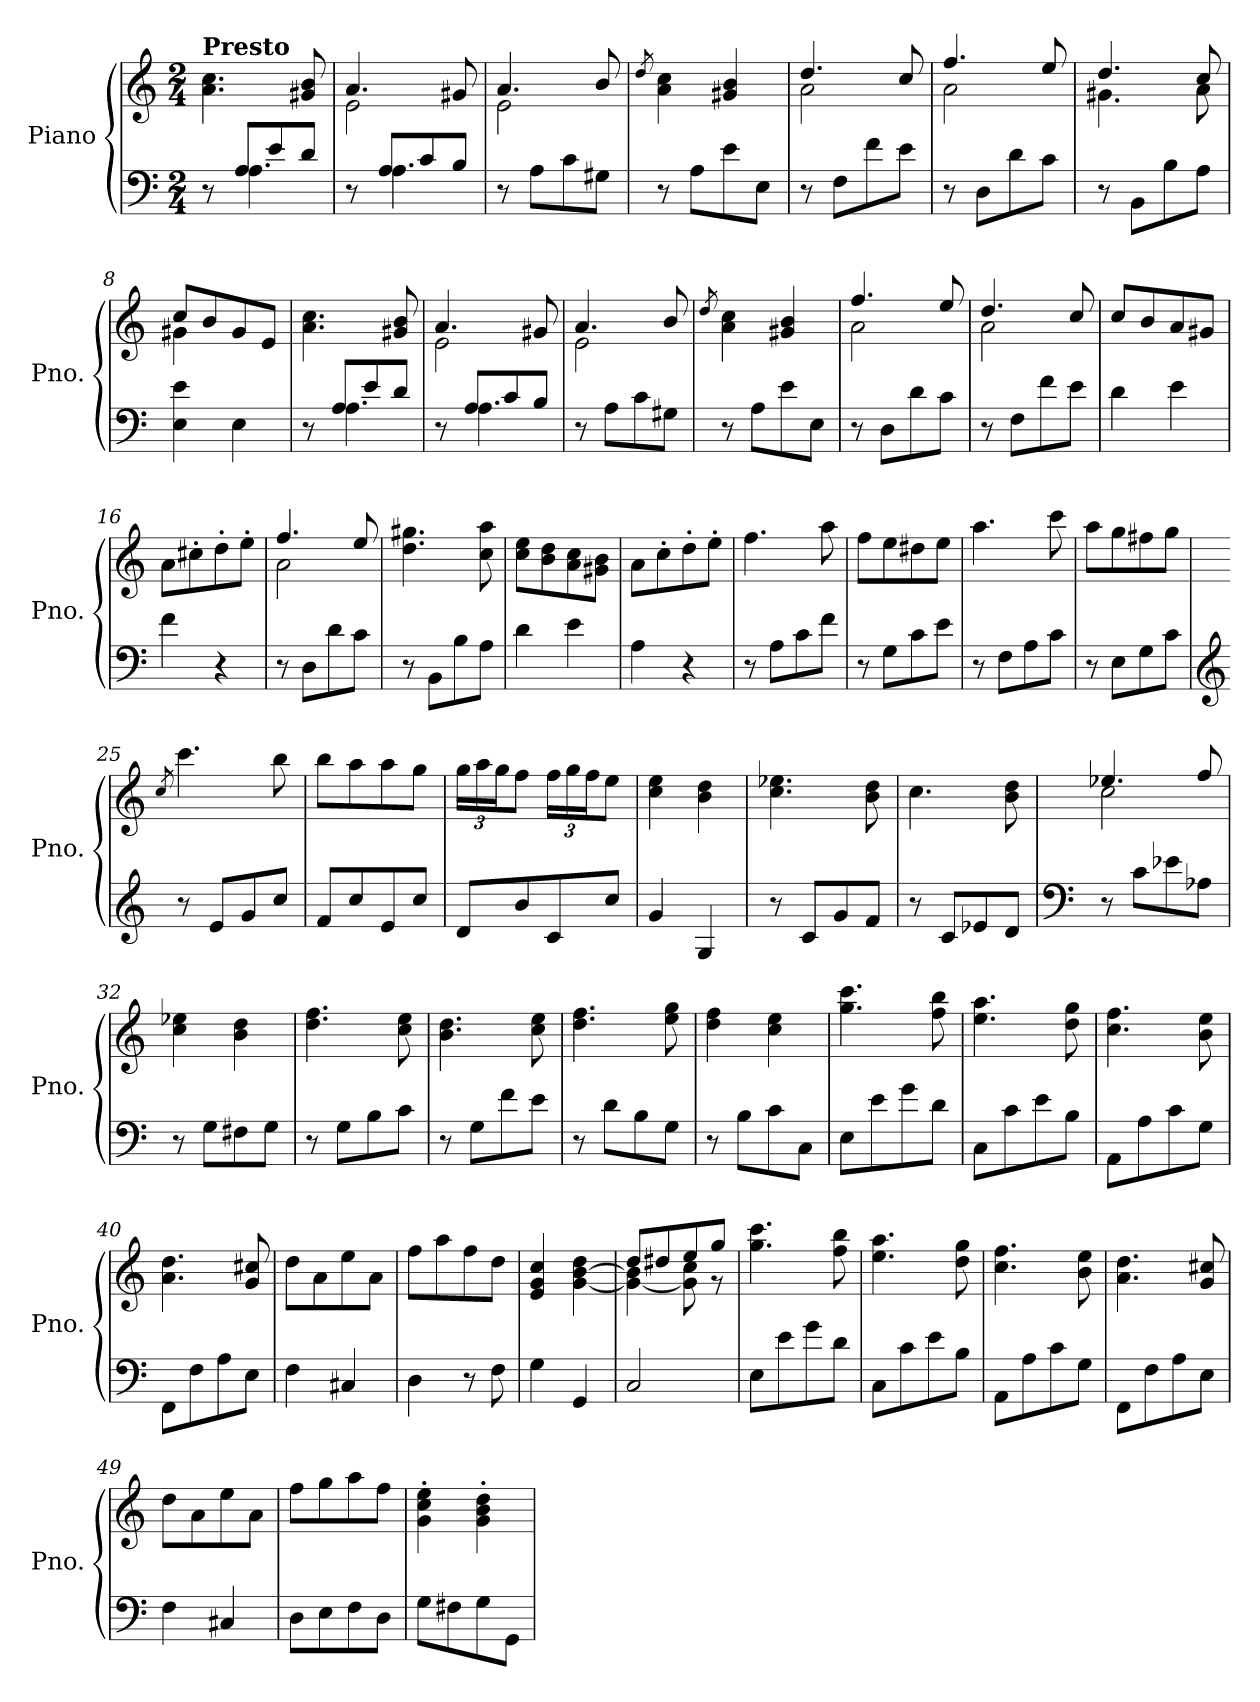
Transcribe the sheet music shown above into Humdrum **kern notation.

**kern	**kern
*part1	*part1
*staff2	*staff1
*I"Piano	*
*I'Pno.	*
*clefF4	*clefG2
*k[]	*k[]
*M2/4	*M2/4
=1	=1
*^	*^
!	!	!LO:TX:a:B:t=Presto	!
8r	8ryy	4.a\ 4.cc\	4.ryy
8A/L	4.A\	.	.
8e/	.	.	.
8d/J	.	8g#X/ 8b/	8ryy
=2	=2	=2	=2
8r	8ryy	4.a/	2e\
8A/L	4.A\	.	.
8c/	.	.	.
8B/J	.	8g#X/	.
*v	*v	*	*
=3	=3	=3
8r	4.a/	2e\
8A\L	.	.
8c\	.	.
8G#X\J	8b/	.
*	*v	*v
=4	=4
.	8qdd/
8r	4a\ 4cc\
8A\L	.
8e\	4g#X/ 4b/
8E\J	.
=5	=5
*	*^
8r	4.dd/	2a\
8F\L	.	.
8f\	.	.
8e\J	8cc/	.
=6	=6	=6
8r	4.ff/	2a\
8D\L	.	.
8d\	.	.
8c\J	8ee/	.
=7	=7	=7
8r	4.dd/	4.g#X\
8BB\L	.	.
8B\	.	.
8A\J	8cc/	8a\
=8	=8	=8
4E\ 4e\	8cc/L	4g#X\
.	8b/	.
4E\	8g#/	4ryy
.	8e/J	.
*	*v	*v
=9	=9
*^	*
8r	8ryy	4.a\ 4.cc\
8A/L	4.A\	.
8e/	.	.
8d/J	.	8g#X/ 8b/
=10	=10	=10
*	*	*^
8r	8ryy	4.a/	2e\
8A/L	4.A\	.	.
8c/	.	.	.
8B/J	.	8g#X/	.
*v	*v	*	*
=11	=11	=11
8r	4.a/	2e\
8A\L	.	.
8c\	.	.
8G#X\J	8b/	.
*	*v	*v
=12	=12
.	8qdd/
8r	4a\ 4cc\
8A\L	.
8e\	4g#X/ 4b/
8E\J	.
=13	=13
*	*^
8r	4.ff/	2a\
8D\L	.	.
8d\	.	.
8c\J	8ee/	.
=14	=14	=14
8r	4.dd/	2a\
8F\L	.	.
8f\	.	.
8e\J	8cc/	.
*	*v	*v
=15	=15
4d\	8cc/L
.	8b/
4e\	8a/
.	8g#X/J
=16	=16
4f\	8a\L
.	8cc#X'\
4r	8dd'\
.	8ee'\J
=17	=17
*	*^
8r	4.ff/	2a\
8D\L	.	.
8d\	.	.
8c\J	8ee/	.
*	*v	*v
=18	=18
8r	4.dd\ 4.gg#X\
8BB\L	.
8B\	.
8A\J	8cc\ 8aa\
=19	=19
4d\	8cc\ 8ee\L
.	8b\ 8dd\
4e\	8a\ 8cc\
.	8g#X\ 8b\J
=20	=20
4A\	8a\L
.	8cc'\
4r	8dd'\
.	8ee'\J
=21	=21
8r	4.ff\
8A\L	.
8c\	.
8f\J	8aa\
=22	=22
8r	8ff\L
8G\L	8ee\
8c\	8dd#X\
8e\J	8ee\J
=23	=23
8r	4.aa\
8F\L	.
8A\	.
8c\J	8ccc\
=24	=24
8r	8aa\L
8E\L	8gg\
8G\	8ff#X\
8c\J	8gg\J
=25	=25
*clefG2	*
.	8qcc/
8r	4.ccc\
8e/L	.
8g/	.
8cc/J	8bb\
=26	=26
8f/L	8bb\L
8cc/	8aa\
8e/	8aa\
8cc/J	8gg\J
=27	=27
*	*Xbrackettup
8d/L	24gg\LL
.	24aa\
.	24gg\J
8b/	8ff\J
8c/	24ff\LL
.	24gg\
.	24ff\J
8cc/J	8ee\J
=28	=28
4g/	4cc\ 4ee\
4G/	4b\ 4dd\
=29	=29
8r	4.cc\ 4.ee-X\
8c/L	.
8g/	.
8f/J	8b\ 8dd\
=30	=30
8r	4.cc\
8c/L	.
8e-X/	.
8d/J	8b\ 8dd\
=31	=31
*clefF4	*
*	*^
8r	4.ee-X/	2cc\
8c\L	.	.
8e-X\	.	.
8A-X\J	8ff/	.
*	*v	*v
=32	=32
8r	4cc\ 4ee-X\
8G\L	.
8F#X\	4b\ 4dd\
8G\J	.
=33	=33
8r	4.dd\ 4.ff\
8G\L	.
8B\	.
8c\J	8cc\ 8ee\
=34	=34
8r	4.b\ 4.dd\
8G\L	.
8f\	.
8e\J	8cc\ 8ee\
=35	=35
8r	4.dd\ 4.ff\
8d\L	.
8B\	.
8G\J	8ee\ 8gg\
=36	=36
8r	4dd\ 4ff\
8B\L	.
8c\	4cc\ 4ee\
8C\J	.
=37	=37
8E\L	4.gg\ 4.ccc\
8e\	.
8g\	.
8d\J	8ff\ 8bb\
=38	=38
8C\L	4.ee\ 4.aa\
8c\	.
8e\	.
8B\J	8dd\ 8gg\
=39	=39
8AA\L	4.cc\ 4.ff\
8A\	.
8c\	.
8G\J	8b\ 8ee\
=40	=40
8FF\L	4.a\ 4.dd\
8F\	.
8A\	.
8E\J	8g/ 8cc#X/
=41	=41
4F\	8dd\L
.	8a\
4C#X/	8ee\
.	8a\J
=42	=42
4D\	8ff\L
.	8aa\
8r	8ff\
8F\	8dd\J
=43	=43
4G\	4e/ 4g/ 4cc/
4GG/	[4g\ [4b\ 4dd\
=44	=44
*	*^
2C/	8dd/L	4g\_ 4b\]
.	8dd#X/	.
.	8ee/	8g\] 8cc\
.	8gg/J	8r
*	*v	*v
=45	=45
8E\L	4.gg\ 4.ccc\
8e\	.
8g\	.
8d\J	8ff\ 8bb\
=46	=46
8C\L	4.ee\ 4.aa\
8c\	.
8e\	.
8B\J	8dd\ 8gg\
=47	=47
8AA\L	4.cc\ 4.ff\
8A\	.
8c\	.
8G\J	8b\ 8ee\
=48	=48
8FF\L	4.a\ 4.dd\
8F\	.
8A\	.
8E\J	8g/ 8cc#X/
=49	=49
4F\	8dd\L
.	8a\
4C#X/	8ee\
.	8a\J
=50	=50
8D\L	8ff\L
8E\	8gg\
8F\	8aa\
8D\J	8ff\J
=51	=51
8G\L	4g\' 4cc\' 4ee\'
8F#X\	.
8G\	4g\' 4b\' 4dd\'
8GG\J	.
=	=
*-	*-
